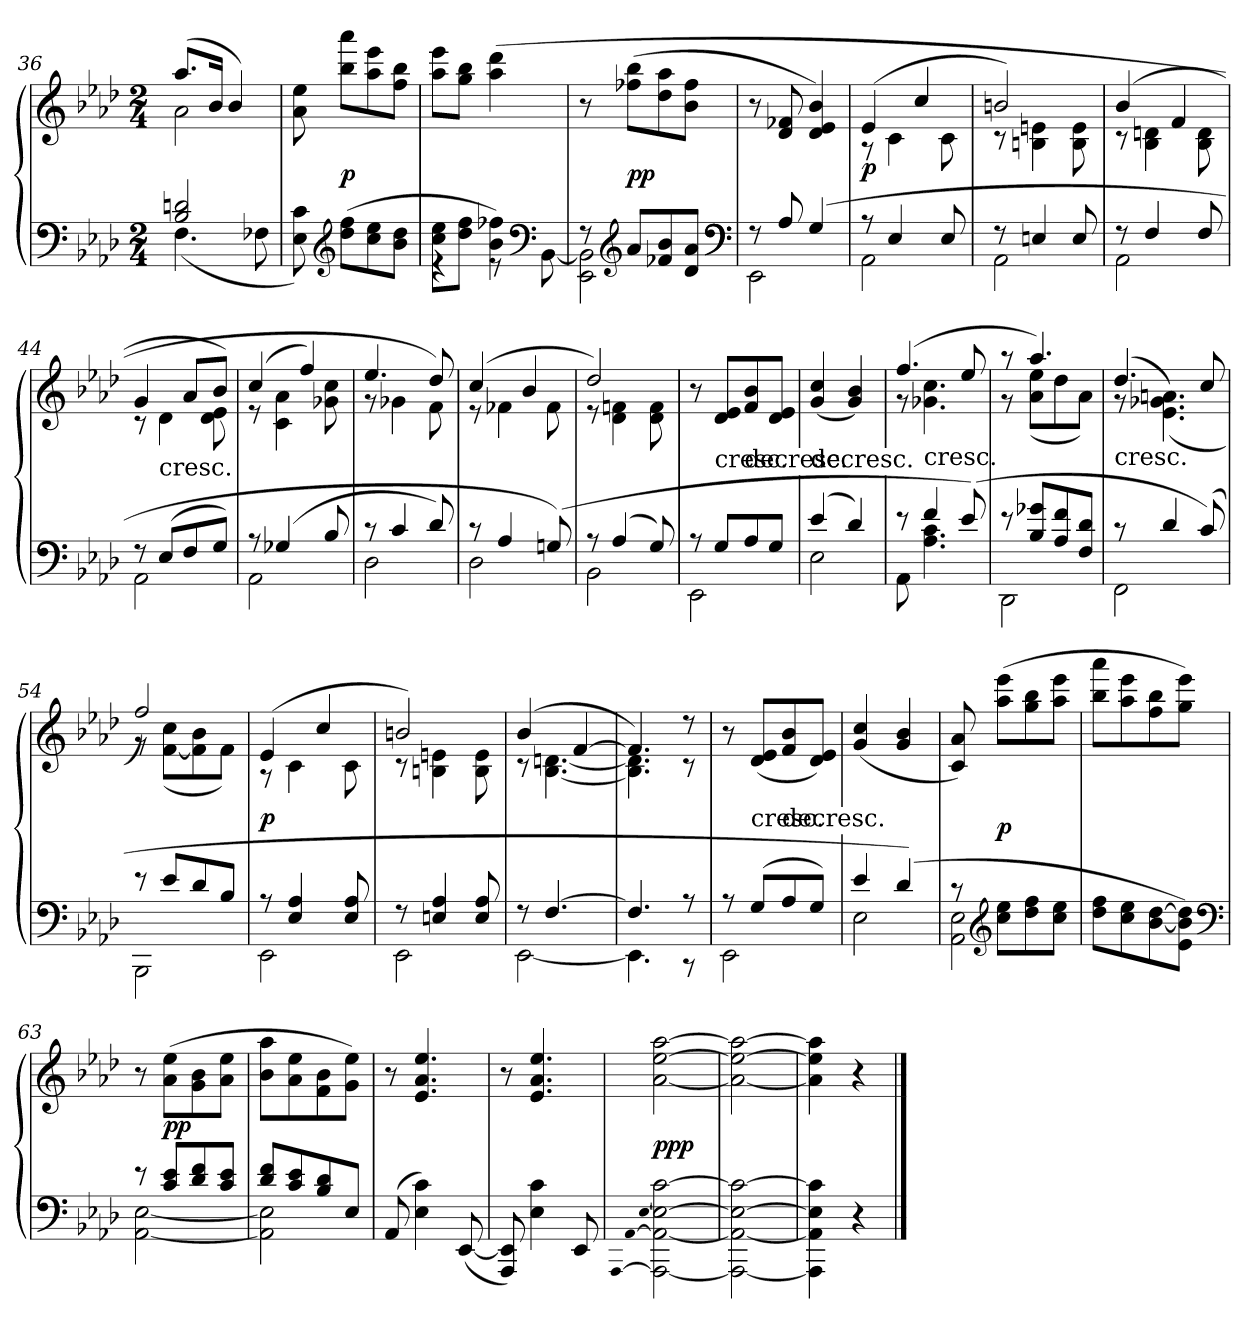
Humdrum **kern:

**kern	**kern	**dynam
*part1	*part1	*part1
*staff2	*staff1	*staff1/2
*clefF4	*clefG2	*
*k[b-e-a-d-]	*k[b-e-a-d-]	*
*A-:	*A-:	*
*M2/4	*M2/4	*
=36	=36	=36
*^	*^	*
2B-/ 2dn/	(4.F\	(8.aa-/L	2a-\	.
.	.	16b-/Jk	.	.
.	.	4b-/)	.	.
.	8F-X\	.	.	.
*v	*v	*	*	*
*	*v	*v	*
=37	=37	=37
8E-\ 8c\)	8a-\ 8ee-\	.
*clefG2	*	*
(8dd-\ 8ff\L	8bb-\ 8aaa-\L	p
8cc\ 8ee-\	8aa-\ 8eee-\	.
8b-\ 8dd-\J	8ff\ 8bb-\J	.
=38	=38	=38
*^	*	*
8cc\ 8ee-\L	4r	8aa-\ 8eee-\L	.
8dd-\ 8ff\J	.	8gg\ 8bb-\J	.
4b-\ 4ff-X\)	8r	(4aa-\ 4ddd-\	.
*clefF4	*	*	*
.	[8BB-\	.	.
=39	=39	=39	=39
8r	2EE-\ 2BB-]\	8r	.
*clefG2	*	*	*
8a-/L	.	(8ff-X\ 8bb-\L	pp
8f-X/ 8b-/	.	8dd-\ 8aa-\	.
8d-/ 8a-/J	.	8b-\ 8ff-\J	.
*clefF4	*	*	*
=40	=40	=40	=40
8r	2EE-\	8r	.
8A-/	.	8d-/ 8f-X/	.
(4G/	.	4d-/ 4e-/ 4b-/)	.
=41	=41	=41	=41
*	*	*^	*
8r	2AA-\	(4e-/	8r	p
4E-/	.	.	4c\	.
.	.	4cc/	.	.
8E-/	.	.	8c\	.
=42	=42	=42	=42	=42
8r	2AA-\	2bn/)	8r	.
4En/	.	.	4Bn\ 4en\	.
8E/	.	.	8B\ 8e\	.
=43	=43	=43	=43	=43
8r	2AA-\	(4b-/	8r	.
4F/	.	.	4B-\ 4dn\	.
.	.	4f/	.	.
8F/	.	.	8B-\ 8d\	.
=44	=44	=44	=44	=44
8r	2AA-\	4g/	8r	.
!	!	!	!LO:TX:c:t=cresc.	!
(8E-/L	.	.	4d-\	.
8F/	.	8a-/L	.	.
8G/J)	.	8b-/J)	8d-\ 8e-\	.
=45	=45	=45	=45	=45
8r	2AA-\	(4cc/	8r	.
(4G-X/	.	.	4c\ 4a-\	.
.	.	4ff/)	.	.
8B-/	.	.	8g-X\ 8cc\	.
=46	=46	=46	=46	=46
8r	2D-\	4.ee-/	8r	.
4c/	.	.	4g-X\	.
8d-/)	.	8dd-/)	8f\	.
=47	=47	=47	=47	=47
8r	2D-\	(4cc/	8r	.
4A-/	.	.	4f-X\	.
.	.	4b-/	.	.
(8Gn/)	.	.	8f-\	.
=48	=48	=48	=48	=48
8r	2BB-\	2dd-/)	8r	.
(4A-/	.	.	4d-\ 4fn\	.
8G/)	.	.	8d-\ 8f\	.
*	*	*v	*v	*
=49	=49	=49	=49
8r	2EE-\	8r	.
!	!	!LO:TX:c:t=cresc.	!
8G/L	.	8d-/ 8e-/L	.
!	!	!LO:TX:c:t=decresc.	!
8A-/	.	8f/ 8b-/	.
8G/J	.	8d-/ 8e-/J	.
=50	=50	=50	=50
!	!	!LO:TX:c:t=decresc.	!
(4e-/	2E-\	(4g/ 4cc/	.
4d-/)	.	4g/ 4b-/)	.
=51	=51	=51	=51
*	*	*^	*
8r	8AA-\	(4.ff/	8r	.
!	!	!	!LO:TX:c:t=cresc.	!
4f/	4.A-\ 4.c\	.	4.g-X\ 4.cc\	.
(8e-/)	.	8ee-/	.	.
=52	=52	=52	=52	=52
8r	2DD-\	8r	8r	.
8B-/ 8g-X/L	.	4.aa-/)	(8a-\ 8ee-\L	.
8A-/ 8f/	.	.	8dd-\	.
8F/ 8d-/J	.	.	8a-\J)	.
=53	=53	=53	=53	=53
!	!	!LO:TX:c:t=cresc.	!	!
8r	2FF\	(4.dd-/	8r	.
4d-/	.	.	(4.e-\ 4.g-X\ 4.an\)	.
(8c/)	.	8cc/	.	.
=54	=54	=54	=54	=54
8r	2BBB-\	2ff/)	8r	.
8e-/L	.	.	([8f\ 8cc\L	.
8d-/	.	.	8f]\ 8b-\	.
8B-/J	.	.	8f\J)	.
=55	=55	=55	=55	=55
8r	2EE-\	(4e-/	8r	p
4E-/ 4A-/	.	.	4c\	.
.	.	4cc/	.	.
8E-/ 8A-/	.	.	8c\	.
=56	=56	=56	=56	=56
8r	2EE-\	2bn/)	8r	.
4En/ 4A-/	.	.	4Bn\ 4en\	.
8E/ 8A-/	.	.	8B\ 8e\	.
=57	=57	=57	=57	=57
8r	[2EE-\	(4b-/	8r	.
[4.F/	.	.	[4.B-\ [4.dn\	.
.	.	[4f/	.	.
=58	=58	=58	=58	=58
4.F/]	4.EE-\]	4.f/])	4.B-]\ 4.d]\	.
8r	8r	8r	8r	.
*	*	*v	*v	*
=59	=59	=59	=59
8r	2EE-\	8r	.
!	!	!LO:TX:c:t=cresc.	!
(8G/L	.	(8d-/ 8e-/L	.
!	!	!LO:TX:c:t=decresc.	!
8A-/	.	8f/ 8b-/	.
8G/J)	.	8d-/ 8e-/J)	.
=60	=60	=60	=60
4e-/	2E-\	(4g/ 4cc/	.
(4d-/)	.	4g/ 4b-/	.
=61	=61	=61	=61
8r	2AA-\ 2E-\	8c/ 8a-/)	.
*clefG2	*	*	*
8cc\ 8ee-\L	.	(8aa-\ 8eee-\L	p
8dd-\ 8ff\	.	8gg\ 8bb-\	.
8cc\ 8ee-\J	.	8aa-\ 8eee-\J	.
*v	*v	*	*
=62	=62	=62
8dd-\ 8ff\L	8bb-\ 8aaa-\L	.
8cc\ 8ee-\	8aa-\ 8eee-\	.
[8b-\ [8dd-\	8ff\ 8bb-\	.
8e-\ 8b-]\ 8dd-]\J)	8gg\ 8eee-\J)	.
*clefF4	*	*
=63	=63	=63
*^	*	*
8r	[2AA-\ [2E-\	8r	.
8c/ 8e-/L	.	(8a-\ 8ee-\L	pp
8d-/ 8f/	.	8g\ 8b-\	.
8c/ 8e-/J	.	8a-\ 8ee-\J	.
=64	=64	=64	=64
8d-/ 8f/L	2AA-]\ 2E-]\	8b-\ 8aa-\L	.
8c/ 8e-/	.	8a-\ 8ee-\	.
8B-/ 8d-/	.	8f\ 8b-\	.
8E-/J	.	8g\ 8ee-\J)	.
*v	*v	*	*
=65	=65	=65
(8AA-/	8r	.
4E-\ 4c\)	4.e-/ 4.a-/ 4.ee-/	.
([8EE-/	.	.
=66	=66	=66
8AAA-/ 8EE-]/)	8r	.
4E-\ 4c\	4.e-/ 4.a-/ 4.ee-/	.
8EE-/	.	.
=67	=67	=67
[qAAA-	.	.
[qAA-	.	.
[qE-	.	.
2AAA-_\ 2AA-_\ 2E-_\ [2c\	[2a-\ [2ee-\ [2aa-\	ppp
=68	=68	=68
2AAA-_\ 2AA-_\ 2E-_\ 2c_\	2a-_\ 2ee-_\ 2aa-_\	.
=69	=69	=69
4AAA-]\ 4AA-]\ 4E-]\ 4c]\	4a-]\ 4ee-]\ 4aa-]\	.
4r	4r	.
==	==	==
*-	*-	*-
